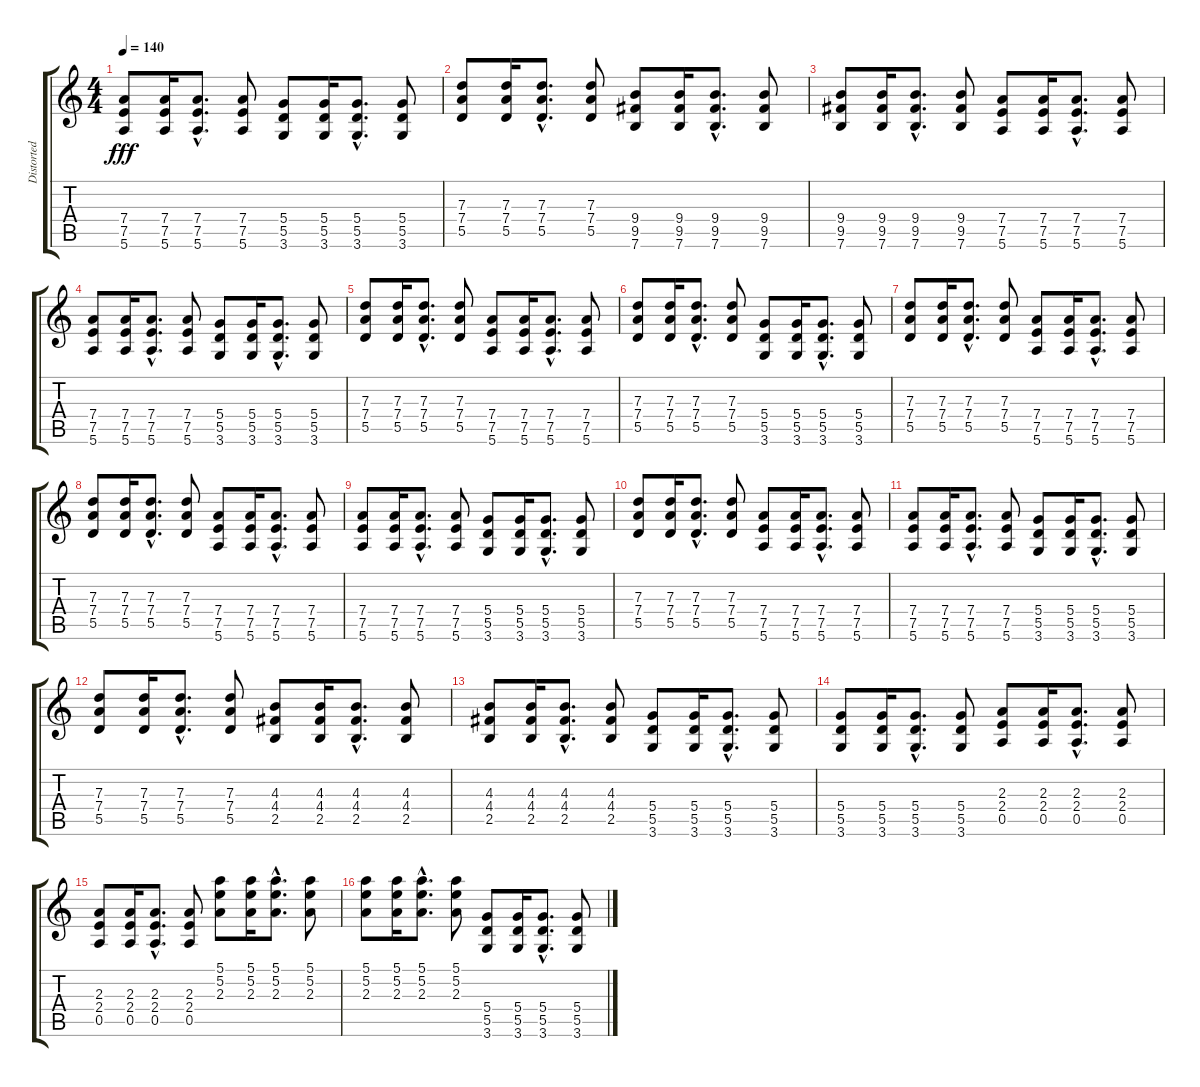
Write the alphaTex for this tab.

\track ("Distorted Guitar" "Distorted ") {instrument distortionguitar}
\staff {score tabs}
\tuning (E4 B3 G3 D3 A2 E2) {hide}
\ts (4 4)
\tempo 140
\clef g2
\ks c
(7.4 7.5 5.6).8{dy fff} (7.4 7.5 5.6).16 (7.4{hac} 7.5{hac} 5.6{hac}).8{d} (7.4 7.5 5.6).8 (5.4 5.5 3.6).8 (5.4 5.5 3.6).16 (5.4{hac} 5.5{hac} 3.6{hac}).8{d} (5.4 5.5 3.6).8 |
(7.3 7.4 5.5).8 (7.3 7.4 5.5).16 (7.3{hac} 7.4{hac} 5.5{hac}).8{d} (7.3 7.4 5.5).8 (9.4 9.5 7.6).8 (9.4 9.5 7.6).16 (9.4{hac} 9.5{hac} 7.6{hac}).8{d} (9.4 9.5 7.6).8 |
(9.4 9.5 7.6).8 (9.4 9.5 7.6).16 (9.4{hac} 9.5{hac} 7.6{hac}).8{d} (9.4 9.5 7.6).8 (7.4 7.5 5.6).8 (7.4 7.5 5.6).16 (7.4{hac} 7.5{hac} 5.6{hac}).8{d} (7.4 7.5 5.6).8 |
(7.4 7.5 5.6).8 (7.4 7.5 5.6).16 (7.4{hac} 7.5{hac} 5.6{hac}).8{d} (7.4 7.5 5.6).8 (5.4 5.5 3.6).8 (5.4 5.5 3.6).16 (5.4{hac} 5.5{hac} 3.6{hac}).8{d} (5.4 5.5 3.6).8 |
(7.3 7.4 5.5).8 (7.3 7.4 5.5).16 (7.3{hac} 7.4{hac} 5.5{hac}).8{d} (7.3 7.4 5.5).8 (7.4 7.5 5.6).8 (7.4 7.5 5.6).16 (7.4{hac} 7.5{hac} 5.6{hac}).8{d} (7.4 7.5 5.6).8 |
(7.3 7.4 5.5).8 (7.3 7.4 5.5).16 (7.3{hac} 7.4{hac} 5.5{hac}).8{d} (7.3 7.4 5.5).8 (5.4 5.5 3.6).8 (5.4 5.5 3.6).16 (5.4{hac} 5.5{hac} 3.6{hac}).8{d} (5.4 5.5 3.6).8 |
(7.3 7.4 5.5).8 (7.3 7.4 5.5).16 (7.3{hac} 7.4{hac} 5.5{hac}).8{d} (7.3 7.4 5.5).8 (7.4 7.5 5.6).8 (7.4 7.5 5.6).16 (7.4{hac} 7.5{hac} 5.6{hac}).8{d} (7.4 7.5 5.6).8 |
(7.3 7.4 5.5).8 (7.3 7.4 5.5).16 (7.3{hac} 7.4{hac} 5.5{hac}).8{d} (7.3 7.4 5.5).8 (7.4 7.5 5.6).8{volume 9} (7.4 7.5 5.6).16 (7.4{hac} 7.5{hac} 5.6{hac}).8{d} (7.4 7.5 5.6).8 |
(7.4 7.5 5.6).8 (7.4 7.5 5.6).16 (7.4{hac} 7.5{hac} 5.6{hac}).8{d} (7.4 7.5 5.6).8 (5.4 5.5 3.6).8 (5.4 5.5 3.6).16 (5.4{hac} 5.5{hac} 3.6{hac}).8{d} (5.4 5.5 3.6).8 |
(7.3 7.4 5.5).8 (7.3 7.4 5.5).16 (7.3{hac} 7.4{hac} 5.5{hac}).8{d} (7.3 7.4 5.5).8 (7.4 7.5 5.6).8 (7.4 7.5 5.6).16 (7.4{hac} 7.5{hac} 5.6{hac}).8{d} (7.4 7.5 5.6).8 |
(7.4 7.5 5.6).8 (7.4 7.5 5.6).16 (7.4{hac} 7.5{hac} 5.6{hac}).8{d} (7.4 7.5 5.6).8 (5.4 5.5 3.6).8 (5.4 5.5 3.6).16 (5.4{hac} 5.5{hac} 3.6{hac}).8{d} (5.4 5.5 3.6).8 |
(7.3 7.4 5.5).8 (7.3 7.4 5.5).16 (7.3{hac} 7.4{hac} 5.5{hac}).8{d} (7.3 7.4 5.5).8 (4.3 4.4 2.5).8 (4.3 4.4 2.5).16 (4.3{hac} 4.4{hac} 2.5{hac}).8{d} (4.3 4.4 2.5).8 |
(4.3 4.4 2.5).8 (4.3 4.4 2.5).16 (4.3{hac} 4.4{hac} 2.5{hac}).8{d} (4.3 4.4 2.5).8 (5.4 5.5 3.6).8 (5.4 5.5 3.6).16 (5.4{hac} 5.5{hac} 3.6{hac}).8{d} (5.4 5.5 3.6).8 |
(5.4 5.5 3.6).8 (5.4 5.5 3.6).16 (5.4{hac} 5.5{hac} 3.6{hac}).8{d} (5.4 5.5 3.6).8 (2.3 2.4 0.5).8 (2.3 2.4 0.5).16 (2.3{hac} 2.4{hac} 0.5{hac}).8{d} (2.3 2.4 0.5).8 |
(2.3 2.4 0.5).8 (2.3 2.4 0.5).16 (2.3{hac} 2.4{hac} 0.5{hac}).8{d} (2.3 2.4 0.5).8 (5.1 5.2 2.3).8 (5.1 5.2 2.3).16 (5.1{hac} 5.2{hac} 2.3{hac}).8{d} (5.1 5.2 2.3).8 |
(5.1 5.2 2.3).8 (5.1 5.2 2.3).16 (5.1{hac} 5.2{hac} 2.3{hac}).8{d} (5.1 5.2 2.3).8 (5.4 5.5 3.6).8 (5.4 5.5 3.6).16 (5.4{hac} 5.5{hac} 3.6{hac}).8{d} (5.4 5.5 3.6).8
